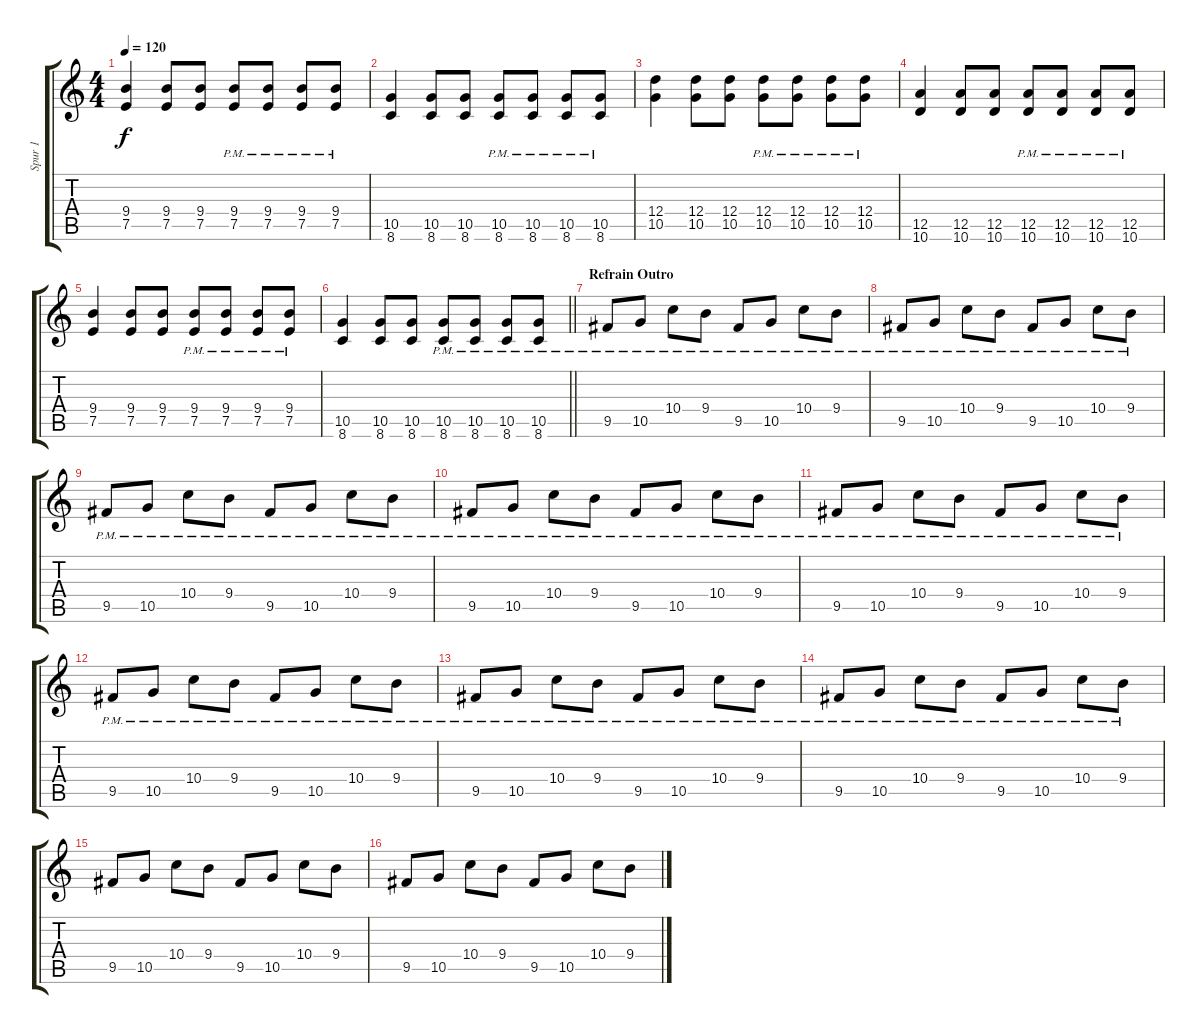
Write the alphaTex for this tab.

\track ("Spur 1" "Spur 1") {instrument distortionguitar}
\staff {score tabs}
\tuning (E4 B3 G3 D3 A2 E2) {hide}
\ts (4 4)
\tempo 120
\clef g2
\ks c
(9.4 7.5).4{dy f} (9.4 7.5).8 (9.4 7.5).8 (9.4{pm} 7.5{pm}).8 (9.4{pm} 7.5{pm}).8 (9.4{pm} 7.5{pm}).8 (9.4{pm} 7.5{pm}).8 |
(10.5 8.6).4 (10.5 8.6).8 (10.5 8.6).8 (10.5{pm} 8.6{pm}).8 (10.5{pm} 8.6{pm}).8 (10.5{pm} 8.6{pm}).8 (10.5{pm} 8.6{pm}).8 |
(12.4 10.5).4 (12.4 10.5).8 (12.4 10.5).8 (12.4{pm} 10.5{pm}).8 (12.4{pm} 10.5{pm}).8 (12.4{pm} 10.5{pm}).8 (12.4{pm} 10.5{pm}).8 |
(12.5 10.6).4 (12.5 10.6).8 (12.5 10.6).8 (12.5{pm} 10.6{pm}).8 (12.5{pm} 10.6{pm}).8 (12.5{pm} 10.6{pm}).8 (12.5{pm} 10.6{pm}).8 |
(9.4 7.5).4 (9.4 7.5).8 (9.4 7.5).8 (9.4{pm} 7.5{pm}).8 (9.4{pm} 7.5{pm}).8 (9.4{pm} 7.5{pm}).8 (9.4{pm} 7.5{pm}).8 |
\barLineRight lightlight
(10.5 8.6).4 (10.5 8.6).8 (10.5 8.6).8 (10.5{pm} 8.6{pm}).8 (10.5{pm} 8.6{pm}).8 (10.5{pm} 8.6{pm}).8 (10.5{pm} 8.6{pm}).8 |
\section ("" "Refrain Outro")
9.5{pm}.8 10.5{pm}.8 10.4{pm}.8 9.4{pm}.8 9.5{pm}.8 10.5{pm}.8 10.4{pm}.8 9.4{pm}.8 |
9.5{pm}.8 10.5{pm}.8 10.4{pm}.8 9.4{pm}.8 9.5{pm}.8 10.5{pm}.8 10.4{pm}.8 9.4{pm}.8 |
9.5{pm}.8 10.5{pm}.8 10.4{pm}.8 9.4{pm}.8 9.5{pm}.8 10.5{pm}.8 10.4{pm}.8 9.4{pm}.8 |
9.5{pm}.8 10.5{pm}.8 10.4{pm}.8 9.4{pm}.8 9.5{pm}.8 10.5{pm}.8 10.4{pm}.8 9.4{pm}.8 |
9.5{pm}.8 10.5{pm}.8 10.4{pm}.8 9.4{pm}.8 9.5{pm}.8 10.5{pm}.8 10.4{pm}.8 9.4{pm}.8 |
9.5{pm}.8 10.5{pm}.8 10.4{pm}.8 9.4{pm}.8 9.5{pm}.8 10.5{pm}.8 10.4{pm}.8 9.4{pm}.8 |
9.5{pm}.8 10.5{pm}.8 10.4{pm}.8 9.4{pm}.8 9.5{pm}.8 10.5{pm}.8 10.4{pm}.8 9.4{pm}.8 |
9.5{pm}.8 10.5{pm}.8 10.4{pm}.8 9.4{pm}.8 9.5{pm}.8 10.5{pm}.8 10.4{pm}.8 9.4{pm}.8 |
9.5.8 10.5.8 10.4.8 9.4.8 9.5.8 10.5.8 10.4.8 9.4.8 |
9.5.8 10.5.8 10.4.8 9.4.8 9.5.8 10.5.8 10.4.8 9.4.8
